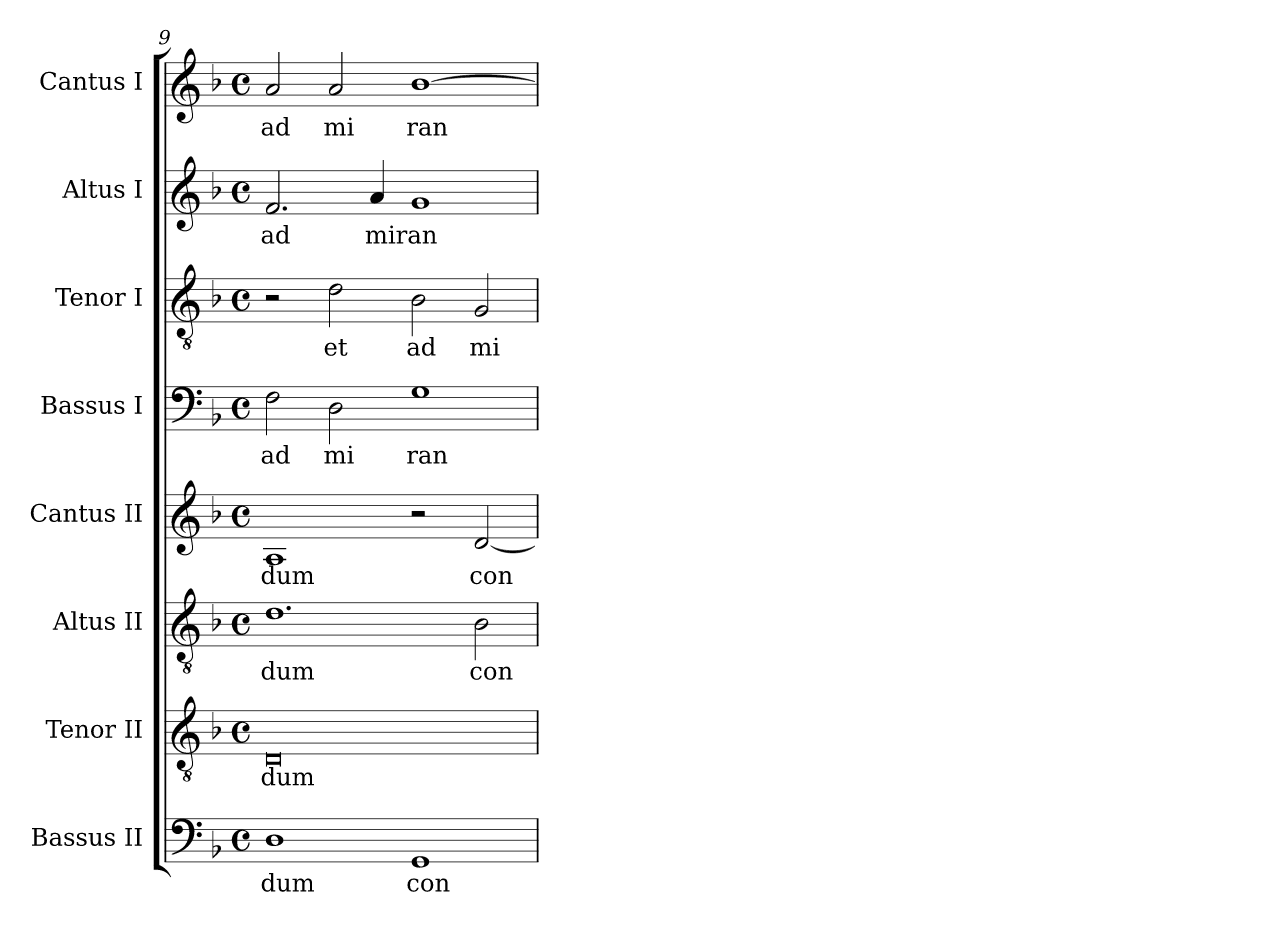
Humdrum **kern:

**kern	**text	**kern	**text	**kern	**text	**kern	**text	**kern	**text	**kern	**text	**kern	**text	**kern	**text
*part8	*part8	*part7	*part7	*part6	*part6	*part5	*part5	*part4	*part4	*part3	*part3	*part2	*part2	*part1	*part1
*staff8	*staff8	*staff7	*staff7	*staff6	*staff6	*staff5	*staff5	*staff4	*staff4	*staff3	*staff3	*staff2	*staff2	*staff1	*staff1
*I"Bassus II	*	*I"Tenor II	*	*I"Altus II	*	*I"Cantus II	*	*I"Bassus I	*	*I"Tenor I	*	*I"Altus I	*	*I"Cantus I	*
*clefF4	*	*clefGv2	*	*clefGv2	*	*clefG2	*	*clefF4	*	*clefGv2	*	*clefG2	*	*clefG2	*
*k[b-]	*	*k[b-]	*	*k[b-]	*	*k[b-]	*	*k[b-]	*	*k[b-]	*	*k[b-]	*	*k[b-]	*
*F:	*	*F:	*	*F:	*	*F:	*	*F:	*	*F:	*	*F:	*	*F:	*
*M4/4	*	*M4/4	*	*M4/4	*	*M4/4	*	*M4/4	*	*M4/4	*	*M4/4	*	*M4/4	*
*met(c)	*	*met(c)	*	*met(c)	*	*met(c)	*	*met(c)	*	*met(c)	*	*met(c)	*	*met(c)	*
=9	=9	=9	=9	=9	=9	=9	=9	=9	=9	=9	=9	=9	=9	=9	=9
!	!LO:LY:b:cj	!	!LO:LY:b:cj	!	!LO:LY:b:cj	!	!LO:LY:b:cj	!	!LO:LY:b:cj	!	!	!	!LO:LY:b:cj	!	!LO:LY:b:cj
1D	dum	0D	dum	1.d	-dum	1A	-dum	2F\	ad	2r	.	2.f/	ad	2a/	ad
!	!	!	!	!	!	!	!	!	!LO:LY:b:cj	!	!LO:LY:b:cj	!	!	!	!LO:LY:b:cj
.	.	.	.	.	.	.	.	2D\	mi	2d\	et	.	.	2a/	mi
!	!	!	!	!	!	!	!	!	!	!	!	!	!LO:LY:b	!	!
.	.	.	.	.	.	.	.	.	.	.	.	4a/	miran	.	.
!	!LO:LY:b:cj	!	!	!	!	!	!	!	!LO:LY:b:cj	!	!LO:LY:b:cj	!	!	!	!LO:LY:b:cj
1GG	con	.	.	.	.	2r	.	1G	ran	2B-\	ad	1g	.	[>1b-	ran
!	!	!	!	!	!LO:LY:b:cj	!	!LO:LY:b	!	!	!	!LO:LY:b:cj	!	!	!	!
.	.	.	.	2B-\	con-	[<2d/	con-	.	.	2G/	mi	.	.	.	.
=	=	=	=	=	=	=	=	=	=	=	=	=	=	=	=
*-	*-	*-	*-	*-	*-	*-	*-	*-	*-	*-	*-	*-	*-	*-	*-
